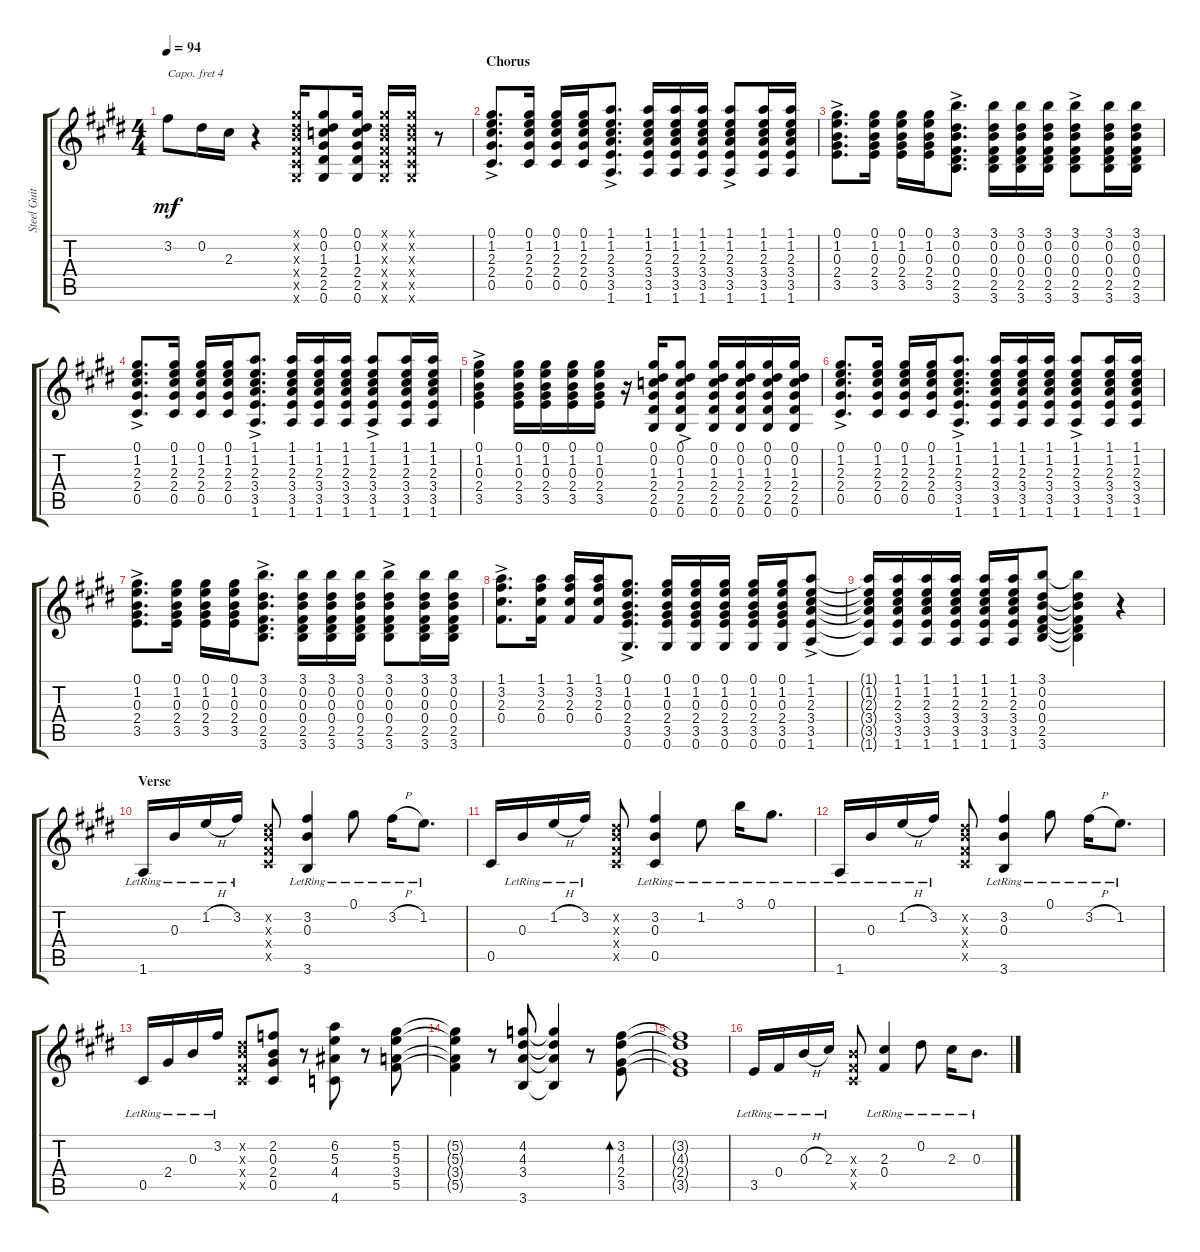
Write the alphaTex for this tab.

\track ("Steel Guitar" "Steel Guit") {instrument acousticguitarsteel}
\staff {score tabs}
\capo 4
\tuning (E4 B3 G3 D3 A2 E2) {hide}
\ts (4 4)
\tempo 94
\clef g2
\ks e
3.2{t}.8{dy mf} 0.2.16 2.3.16 r.4 (0.1{x} 0.2{x} 0.3{x} 0.4{x} 0.5{x} 0.6{x}).16 (0.1 0.2 1.3 2.4 2.5 0.6).8 (0.1 0.2 1.3 2.4 2.5 0.6).16 (0.1{x} 0.2{x} 0.3{x} 0.4{x} 0.5{x} 0.6{x}).16 (0.1{x} 0.2{x} 0.3{x} 0.4{x} 0.5{x} 0.6{x}).16 r.8 |
\section ("" "Chorus")
(0.1{ac} 1.2{ac} 2.3{ac} 2.4{ac} 0.5{ac}).8{d} (0.1 1.2 2.3 2.4 0.5).16 (0.1 1.2 2.3 2.4 0.5).16 (0.1 1.2 2.3 2.4 0.5).16 (1.1{ac} 1.2{ac} 2.3{ac} 3.4{ac} 3.5{ac} 1.6{ac}).8{d} (1.1 1.2 2.3 3.4 3.5 1.6).16 (1.1 1.2 2.3 3.4 3.5 1.6).16 (1.1 1.2 2.3 3.4 3.5 1.6).16 (1.1{ac} 1.2{ac} 2.3{ac} 3.4{ac} 3.5{ac} 1.6{ac}).8 (1.1 1.2 2.3 3.4 3.5 1.6).16 (1.1 1.2 2.3 3.4 3.5 1.6).16 |
(0.1{ac} 1.2{ac} 0.3{ac} 2.4{ac} 3.5{ac}).8{d} (0.1 1.2 0.3 2.4 3.5).16 (0.1 1.2 0.3 2.4 3.5).16 (0.1 1.2 0.3 2.4 3.5).16 (3.1{ac} 0.2{ac} 0.3{ac} 0.4{ac} 2.5{ac} 3.6{ac}).8{d} (3.1 0.2 0.3 0.4 2.5 3.6).16 (3.1 0.2 0.3 0.4 2.5 3.6).16 (3.1 0.2 0.3 0.4 2.5 3.6).16 (3.1{ac} 0.2{ac} 0.3{ac} 0.4{ac} 2.5{ac} 3.6{ac}).8 (3.1 0.2 0.3 0.4 2.5 3.6).16 (3.1 0.2 0.3 0.4 2.5 3.6).16 |
(0.1{ac} 1.2{ac} 2.3{ac} 2.4{ac} 0.5{ac}).8{d} (0.1 1.2 2.3 2.4 0.5).16 (0.1 1.2 2.3 2.4 0.5).16 (0.1 1.2 2.3 2.4 0.5).16 (1.1{ac} 1.2{ac} 2.3{ac} 3.4{ac} 3.5{ac} 1.6{ac}).8{d} (1.1 1.2 2.3 3.4 3.5 1.6).16 (1.1 1.2 2.3 3.4 3.5 1.6).16 (1.1 1.2 2.3 3.4 3.5 1.6).16 (1.1{ac} 1.2{ac} 2.3{ac} 3.4{ac} 3.5{ac} 1.6{ac}).8 (1.1 1.2 2.3 3.4 3.5 1.6).16 (1.1 1.2 2.3 3.4 3.5 1.6).16 |
(0.1{ac} 1.2{ac} 0.3{ac} 2.4{ac} 3.5{ac}).4 (0.1 1.2 0.3 2.4 3.5).16 (0.1 1.2 0.3 2.4 3.5).16 (0.1 1.2 0.3 2.4 3.5).16 (0.1 1.2 0.3 2.4 3.5).16 r.16 (0.1 0.2 1.3 2.4 2.5 0.6).16 (0.1{ac} 0.2{ac} 1.3{ac} 2.4{ac} 2.5{ac} 0.6{ac}).8 (0.1 0.2 1.3 2.4 2.5 0.6).16 (0.1 0.2 1.3 2.4 2.5 0.6).16 (0.1 0.2 1.3 2.4 2.5 0.6).16 (0.1 0.2 1.3 2.4 2.5 0.6).16 |
(0.1{ac} 1.2{ac} 2.3{ac} 2.4{ac} 0.5{ac}).8{d} (0.1 1.2 2.3 2.4 0.5).16 (0.1 1.2 2.3 2.4 0.5).16 (0.1 1.2 2.3 2.4 0.5).16 (1.1{ac} 1.2{ac} 2.3{ac} 3.4{ac} 3.5{ac} 1.6{ac}).8{d} (1.1 1.2 2.3 3.4 3.5 1.6).16 (1.1 1.2 2.3 3.4 3.5 1.6).16 (1.1 1.2 2.3 3.4 3.5 1.6).16 (1.1{ac} 1.2{ac} 2.3{ac} 3.4{ac} 3.5{ac} 1.6{ac}).8 (1.1 1.2 2.3 3.4 3.5 1.6).16 (1.1 1.2 2.3 3.4 3.5 1.6).16 |
(0.1{ac} 1.2{ac} 0.3{ac} 2.4{ac} 3.5{ac}).8{d} (0.1 1.2 0.3 2.4 3.5).16 (0.1 1.2 0.3 2.4 3.5).16 (0.1 1.2 0.3 2.4 3.5).16 (3.1{ac} 0.2{ac} 0.3{ac} 0.4{ac} 2.5{ac} 3.6{ac}).8{d} (3.1 0.2 0.3 0.4 2.5 3.6).16 (3.1 0.2 0.3 0.4 2.5 3.6).16 (3.1 0.2 0.3 0.4 2.5 3.6).16 (3.1{ac} 0.2{ac} 0.3{ac} 0.4{ac} 2.5{ac} 3.6{ac}).8 (3.1 0.2 0.3 0.4 2.5 3.6).16 (3.1 0.2 0.3 0.4 2.5 3.6).16 |
(1.1{ac} 3.2{ac} 2.3{ac} 0.4{ac}).8{d} (1.1 3.2 2.3 0.4).16 (1.1 3.2 2.3 0.4).16 (1.1 3.2 2.3 0.4).16 (0.1{ac} 1.2{ac} 0.3{ac} 2.4{ac} 3.5{ac} 0.6{ac}).8{d} (0.1 1.2 0.3 2.4 3.5 0.6).16 (0.1 1.2 0.3 2.4 3.5 0.6).16 (0.1 1.2 0.3 2.4 3.5 0.6).16 (0.1 1.2 0.3 2.4 3.5 0.6).16 (0.1 1.2 0.3 2.4 3.5 0.6).16 (1.1{ac} 1.2{ac} 2.3{ac} 3.4{ac} 3.5{ac} 1.6{ac}).8 |
(1.1{t} 1.2{t} 2.3{t} 3.4{t} 3.5{t} 1.6{t}).16 (1.1 1.2 2.3 3.4 3.5 1.6).16 (1.1 1.2 2.3 3.4 3.5 1.6).16 (1.1 1.2 2.3 3.4 3.5 1.6).16 (1.1 1.2 2.3 3.4 3.5 1.6).16 (1.1 1.2 2.3 3.4 3.5 1.6).16 (3.1 0.2 0.3 0.4 2.5 3.6).8 (3.1{t} 0.2{t} 0.3{t} 0.4{t} 2.5{t} 3.6{t}).4 r.4 |
\section ("" "Verse")
1.6{lr}.16 0.3{lr}.16 1.2{h lr}.16 3.2{lr}.16 (0.2{x} 0.3{x} 0.4{x} 0.5{x}).8 (3.2{lr} 0.3{lr} 3.6{lr}).4 0.1{lr}.8 3.2{h lr}.16 1.2{lr}.8{d} |
0.5.16 0.3{lr}.16 1.2{h lr}.16 3.2{lr}.16 (0.2{x} 0.3{x} 0.4{x} 0.5{x}).8 (3.2{lr} 0.3{lr} 0.5{lr}).4 1.2{lr}.8 3.1{lr}.16 0.1{lr}.8{d} |
1.6{lr}.16 0.3{lr}.16 1.2{h lr}.16 3.2{lr}.16 (0.2{x} 0.3{x} 0.4{x} 0.5{x}).8 (3.2{lr} 0.3{lr} 3.6{lr}).4 0.1{lr}.8 3.2{h lr}.16 1.2{lr}.8{d} |
0.5{lr}.16 2.4{lr}.16 0.3{lr}.16 3.2{lr}.16 (0.2{x} 0.3{x} 0.4{x} 0.5{x}).8 (2.2 0.3 2.4 0.5).8 r.8 (6.2 5.3 4.4 4.6).8 r.8 (5.2 5.3 3.4 5.5).8 |
(5.2{t} 5.3{t} 3.4{t} 5.5{t}).4 r.8 (4.2 4.3 3.4 3.6).8 (4.2{t} 4.3{t} 3.4{t} 3.6{t}).4 r.8 (3.2 4.3 2.4 3.5).8{bd 60} |
(3.2{t} 4.3{t} 2.4{t} 3.5{t}).1 |
3.5{lr}.16 0.4{lr}.16 0.3{h lr}.16 2.3{lr}.16 (0.3{x} 0.4{x} 0.5{x}).8 (2.3{lr} 0.4{lr}).4 0.2{lr}.8 2.3{lr}.16 0.3{lr}.8{d}
